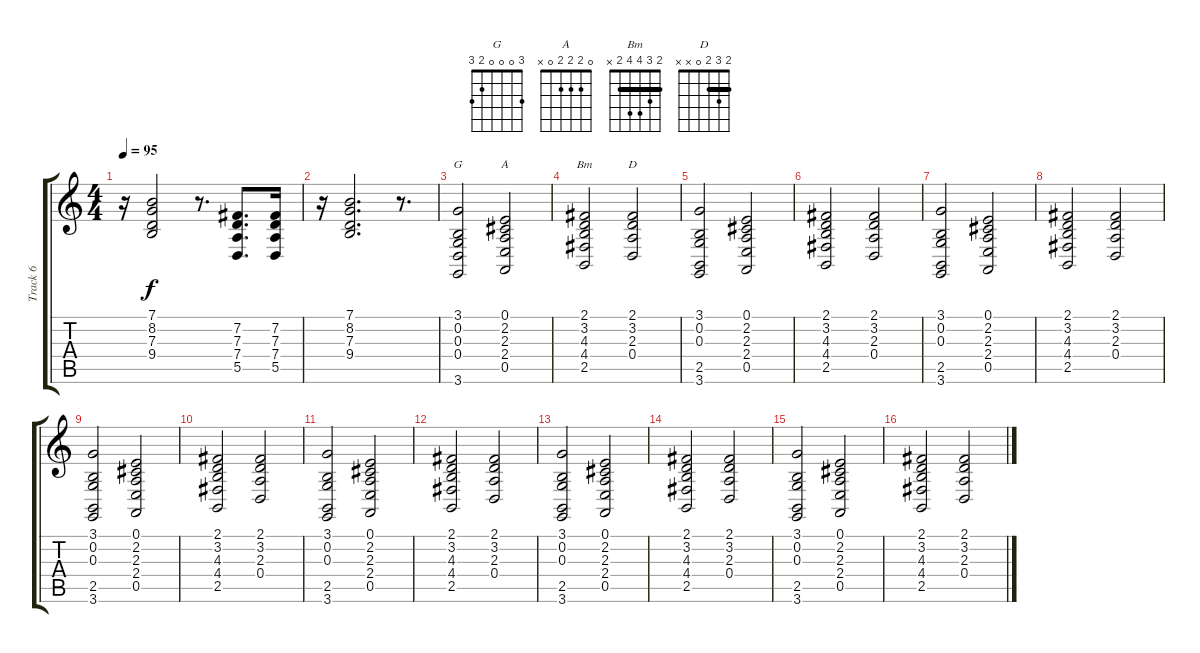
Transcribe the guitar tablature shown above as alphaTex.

\track ("Track 6" "Track 6") {instrument acousticgrandpiano}
\staff {score tabs}
\tuning (E4 B3 G3 D3 A2 E2) {hide}
\chord ("G" 3 0 0 0 2 3)
\chord ("A" 0 2 2 2 0 x)
\chord ("Bm" 2 3 4 4 2 x) {barre 2}
\chord ("D" 2 3 2 0 x x) {barre 2}
\ts (4 4)
\tempo 95
\clef g2
\ks c
r.16{dy f} (7.1 8.2 7.3 9.4).2 r.8{d} (7.2 7.3 7.4 5.5).8{d} (7.2 7.3 7.4 5.5).16 |
r.16 (7.1 8.2 7.3 9.4).2{d} r.8{d} |
(3.1 0.2 0.3 0.4 3.6).2{ch "G" instrument lead2sawtooth} (0.1 2.2 2.3 2.4 0.5).2{ch "A"} |
(2.1 3.2 4.3 4.4 2.5).2{ch "Bm"} (2.1 3.2 2.3 0.4).2{ch "D"} |
(3.1 0.2 0.3 2.5 3.6).2 (0.1 2.2 2.3 2.4 0.5).2 |
(2.1 3.2 4.3 4.4 2.5).2 (2.1 3.2 2.3 0.4).2 |
(3.1 0.2 0.3 2.5 3.6).2 (0.1 2.2 2.3 2.4 0.5).2 |
(2.1 3.2 4.3 4.4 2.5).2 (2.1 3.2 2.3 0.4).2 |
(3.1 0.2 0.3 2.5 3.6).2 (0.1 2.2 2.3 2.4 0.5).2 |
(2.1 3.2 4.3 4.4 2.5).2 (2.1 3.2 2.3 0.4).2 |
(3.1 0.2 0.3 2.5 3.6).2 (0.1 2.2 2.3 2.4 0.5).2 |
(2.1 3.2 4.3 4.4 2.5).2 (2.1 3.2 2.3 0.4).2 |
(3.1 0.2 0.3 2.5 3.6).2 (0.1 2.2 2.3 2.4 0.5).2 |
(2.1 3.2 4.3 4.4 2.5).2 (2.1 3.2 2.3 0.4).2 |
(3.1 0.2 0.3 2.5 3.6).2 (0.1 2.2 2.3 2.4 0.5).2 |
(2.1 3.2 4.3 4.4 2.5).2 (2.1 3.2 2.3 0.4).2
